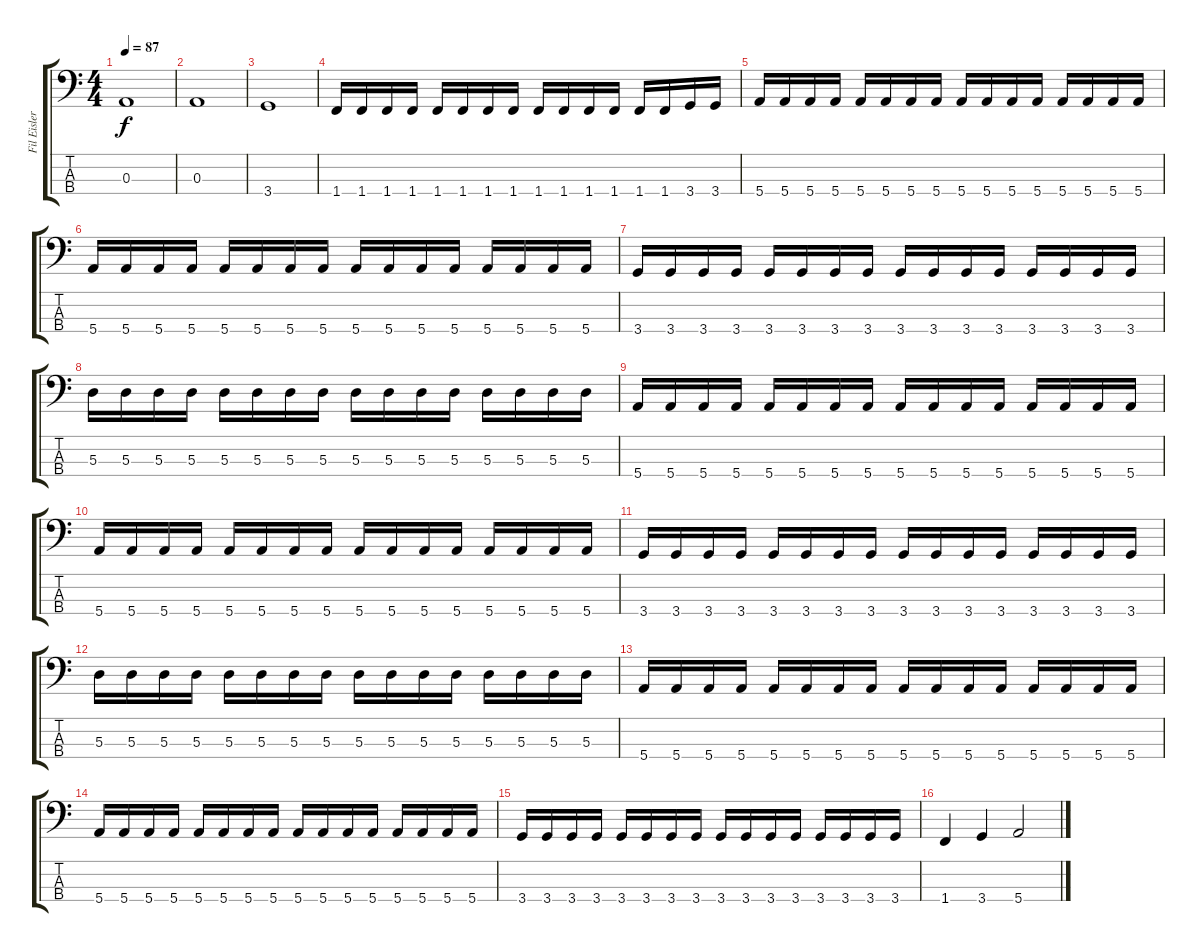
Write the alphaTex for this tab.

\track ("Fil Eisler" "Fil Eisler") {instrument electricbasspick}
\staff {score tabs}
\tuning (G2 D2 A1 E1) {hide}
\ts (4 4)
\tempo 87
\clef f4
\ks c
0.3{t}.1{dy f} |
0.3.1 |
3.4.1 |
1.4.16 1.4.16 1.4.16 1.4.16 1.4.16 1.4.16 1.4.16 1.4.16 1.4.16 1.4.16 1.4.16 1.4.16 1.4.16 1.4.16 3.4.16 3.4.16 |
5.4.16 5.4.16 5.4.16 5.4.16 5.4.16 5.4.16 5.4.16 5.4.16 5.4.16 5.4.16 5.4.16 5.4.16 5.4.16 5.4.16 5.4.16 5.4.16 |
5.4.16 5.4.16 5.4.16 5.4.16 5.4.16 5.4.16 5.4.16 5.4.16 5.4.16 5.4.16 5.4.16 5.4.16 5.4.16 5.4.16 5.4.16 5.4.16 |
3.4.16 3.4.16 3.4.16 3.4.16 3.4.16 3.4.16 3.4.16 3.4.16 3.4.16 3.4.16 3.4.16 3.4.16 3.4.16 3.4.16 3.4.16 3.4.16 |
5.3.16 5.3.16 5.3.16 5.3.16 5.3.16 5.3.16 5.3.16 5.3.16 5.3.16 5.3.16 5.3.16 5.3.16 5.3.16 5.3.16 5.3.16 5.3.16 |
5.4.16 5.4.16 5.4.16 5.4.16 5.4.16 5.4.16 5.4.16 5.4.16 5.4.16 5.4.16 5.4.16 5.4.16 5.4.16 5.4.16 5.4.16 5.4.16 |
5.4.16 5.4.16 5.4.16 5.4.16 5.4.16 5.4.16 5.4.16 5.4.16 5.4.16 5.4.16 5.4.16 5.4.16 5.4.16 5.4.16 5.4.16 5.4.16 |
3.4.16 3.4.16 3.4.16 3.4.16 3.4.16 3.4.16 3.4.16 3.4.16 3.4.16 3.4.16 3.4.16 3.4.16 3.4.16 3.4.16 3.4.16 3.4.16 |
5.3.16 5.3.16 5.3.16 5.3.16 5.3.16 5.3.16 5.3.16 5.3.16 5.3.16 5.3.16 5.3.16 5.3.16 5.3.16 5.3.16 5.3.16 5.3.16 |
5.4.16 5.4.16 5.4.16 5.4.16 5.4.16 5.4.16 5.4.16 5.4.16 5.4.16 5.4.16 5.4.16 5.4.16 5.4.16 5.4.16 5.4.16 5.4.16 |
5.4.16 5.4.16 5.4.16 5.4.16 5.4.16 5.4.16 5.4.16 5.4.16 5.4.16 5.4.16 5.4.16 5.4.16 5.4.16 5.4.16 5.4.16 5.4.16 |
3.4.16 3.4.16 3.4.16 3.4.16 3.4.16 3.4.16 3.4.16 3.4.16 3.4.16 3.4.16 3.4.16 3.4.16 3.4.16 3.4.16 3.4.16 3.4.16 |
1.4.4 3.4.4 5.4.2
